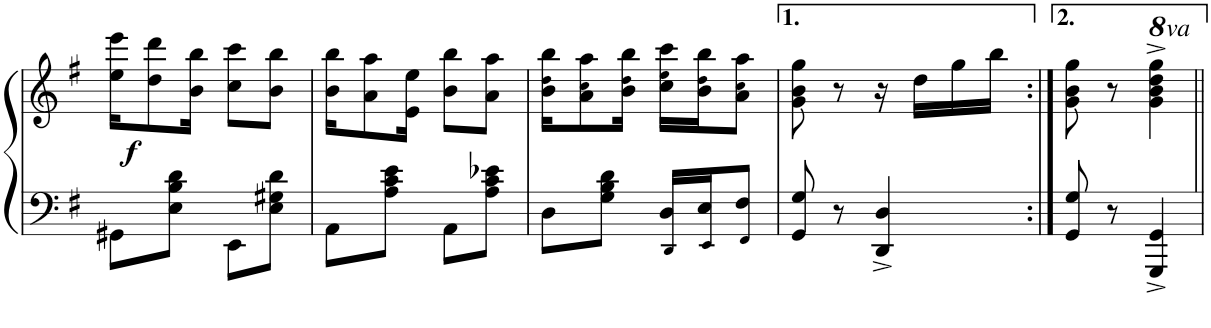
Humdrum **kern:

**kern	**kern	**dynam
*part1	*part1	*part1
*staff2	*staff1	*staff1/2
*I"Piano	*	*
*I'Pno.	*	*
!!LO:PB:g=z
*clefF4	*clefG2	*
*k[f#]	*k[f#]	*
*M2/4	*M2/4	*
=21	=21	=21
!	!	!LO:DY:b
8GG#X\L	16ee\ 16eee\KL	f
.	8dd\ 8ddd\	.
8E\ 8B\ 8d\J	.	.
.	16b\ 16bb\Jk	.
8EE\L	8cc\ 8ccc\L	.
8E\ 8G#X\ 8d\J	8b\ 8bb\J	.
=22	=22	=22
8AA\L	16b\ 16bb\KL	.
.	8a\ 8aa\	.
8A\ 8c\ 8e\J	.	.
.	16e\ 16ee\Jk	.
8AA\L	8b\ 8bb\L	.
8A\ 8c\ 8e-X\J	8a\ 8aa\J	.
=23	=23	=23
8D\L	16b\ 16dd!\ 16bb\KL	.
.	8a\ 8cc!\ 8aa\	.
8G\ 8B\ 8d\J	.	.
.	16b\ 16dd!\ 16bb\Jk	.
16DD!/ 16D/LL	16cc\ 16ee!\ 16ccc\LL	.
16EE!/ 16E/J	16b\ 16dd!\ 16bb\J	.
8FF#!/ 8F#/J	8a\ 8cc!\ 8aa\J	.
=24	=24	=24
8GG/ 8G/	8g\ 8b\ 8gg\	.
8r	8r	.
4DD/^< 4D/^<	16r	.
.	16dd\LL	.
.	16gg\	.
.	16bb\JJ	.
=25:|!	=25:|!	=25:|!
8GG/ 8G/	8g\ 8b\ 8gg\	.
8r	8r	.
*	*8va	*
4GGG/^< 4GG/^<	4gg\^> 4bb\^> 4ddd\^> 4ggg\^>	.
*	*X8va	*
=||	=||	=||
*-	*-	*-
